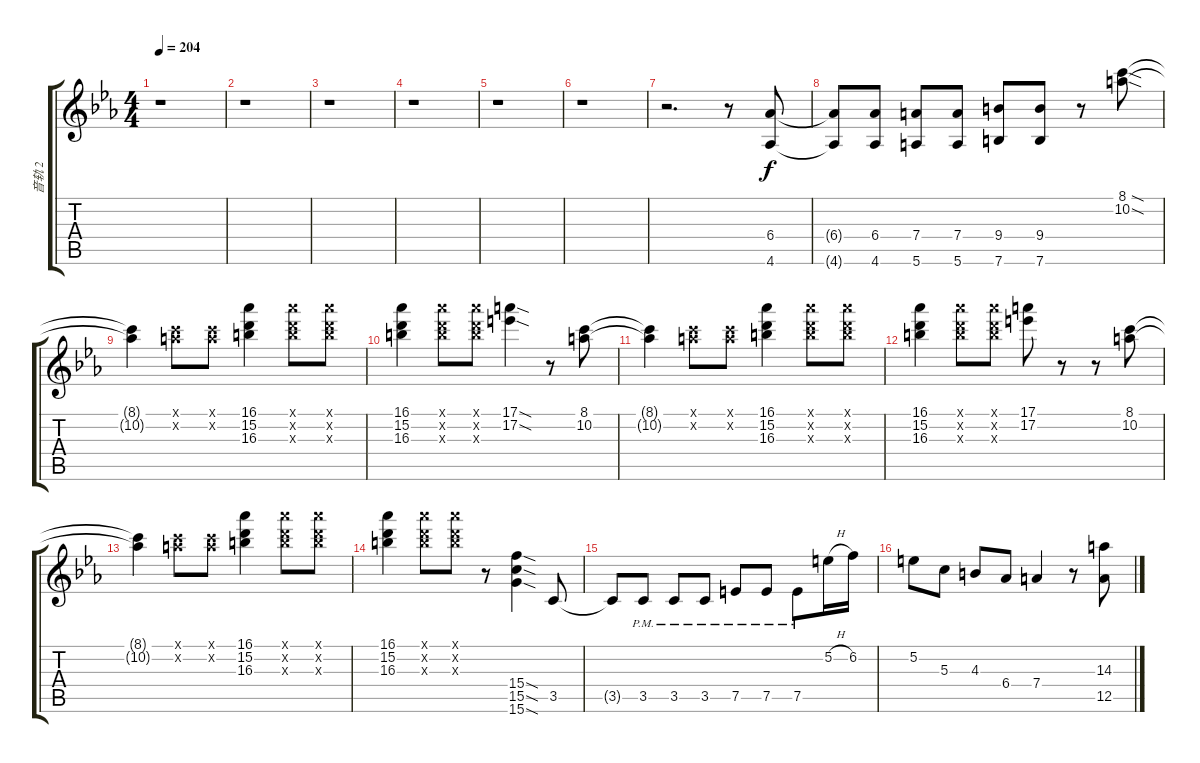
\track ("音轨 2" "音轨 2") {instrument overdrivenguitar}
\staff {score tabs}
\tuning (E4 B3 G3 D3 A2 E2) {hide}
\ts (4 4)
\tempo 204
\clef g2
\ks eb
r.1{dy f} |
r.1 |
r.1 |
r.1 |
r.1 |
r.1 |
r.2{d} r.8 (6.4 4.6).8 |
(6.4{t} 4.6{t}).8 (6.4 4.6).8 (7.4 5.6).8 (7.4 5.6).8 (9.4 7.6).8 (9.4 7.6).8 r.8 (8.1{sod} 10.2{sod}).8 |
(8.1{t} 10.2{t}).4 (8.1{x} 10.2{x}).8 (8.1{x} 10.2{x}).8 (16.1 15.2 16.3).4 (16.1{x} 15.2{x} 16.3{x}).8 (16.1{x} 15.2{x} 16.3{x}).8 |
(16.1 15.2 16.3).4 (16.1{x} 15.2{x} 16.3{x}).8 (16.1{x} 15.2{x} 16.3{x}).8 (17.1{sod} 17.2{sod}).4 r.8 (8.1 10.2).8 |
(8.1{t} 10.2{t}).4 (8.1{x} 10.2{x}).8 (8.1{x} 10.2{x}).8 (16.1 15.2 16.3).4 (16.1{x} 15.2{x} 16.3{x}).8 (16.1{x} 15.2{x} 16.3{x}).8 |
(16.1 15.2 16.3).4 (16.1{x} 15.2{x} 16.3{x}).8 (16.1{x} 15.2{x} 16.3{x}).8 (17.1 17.2).8 r.8 r.8 (8.1 10.2).8 |
(8.1{t} 10.2{t}).4 (8.1{x} 10.2{x}).8 (8.1{x} 10.2{x}).8 (16.1 15.2 16.3).4 (16.1{x} 15.2{x} 16.3{x}).8 (16.1{x} 15.2{x} 16.3{x}).8 |
(16.1 15.2 16.3).4 (16.1{x} 15.2{x} 16.3{x}).8 (16.1{x} 15.2{x} 16.3{x}).8 r.8 (15.4{sod} 15.5{sod} 15.6{sod}).4 3.5.8 |
3.5{t}.8 3.5{pm}.8 3.5{pm}.8 3.5{pm}.8 7.5{pm}.8 7.5{pm}.8 7.5{pm}.8 5.2{h}.16 6.2.16 |
5.2.8 5.3.8 4.3.8 6.4.8 7.4.4 r.8 (14.3 12.5).8
